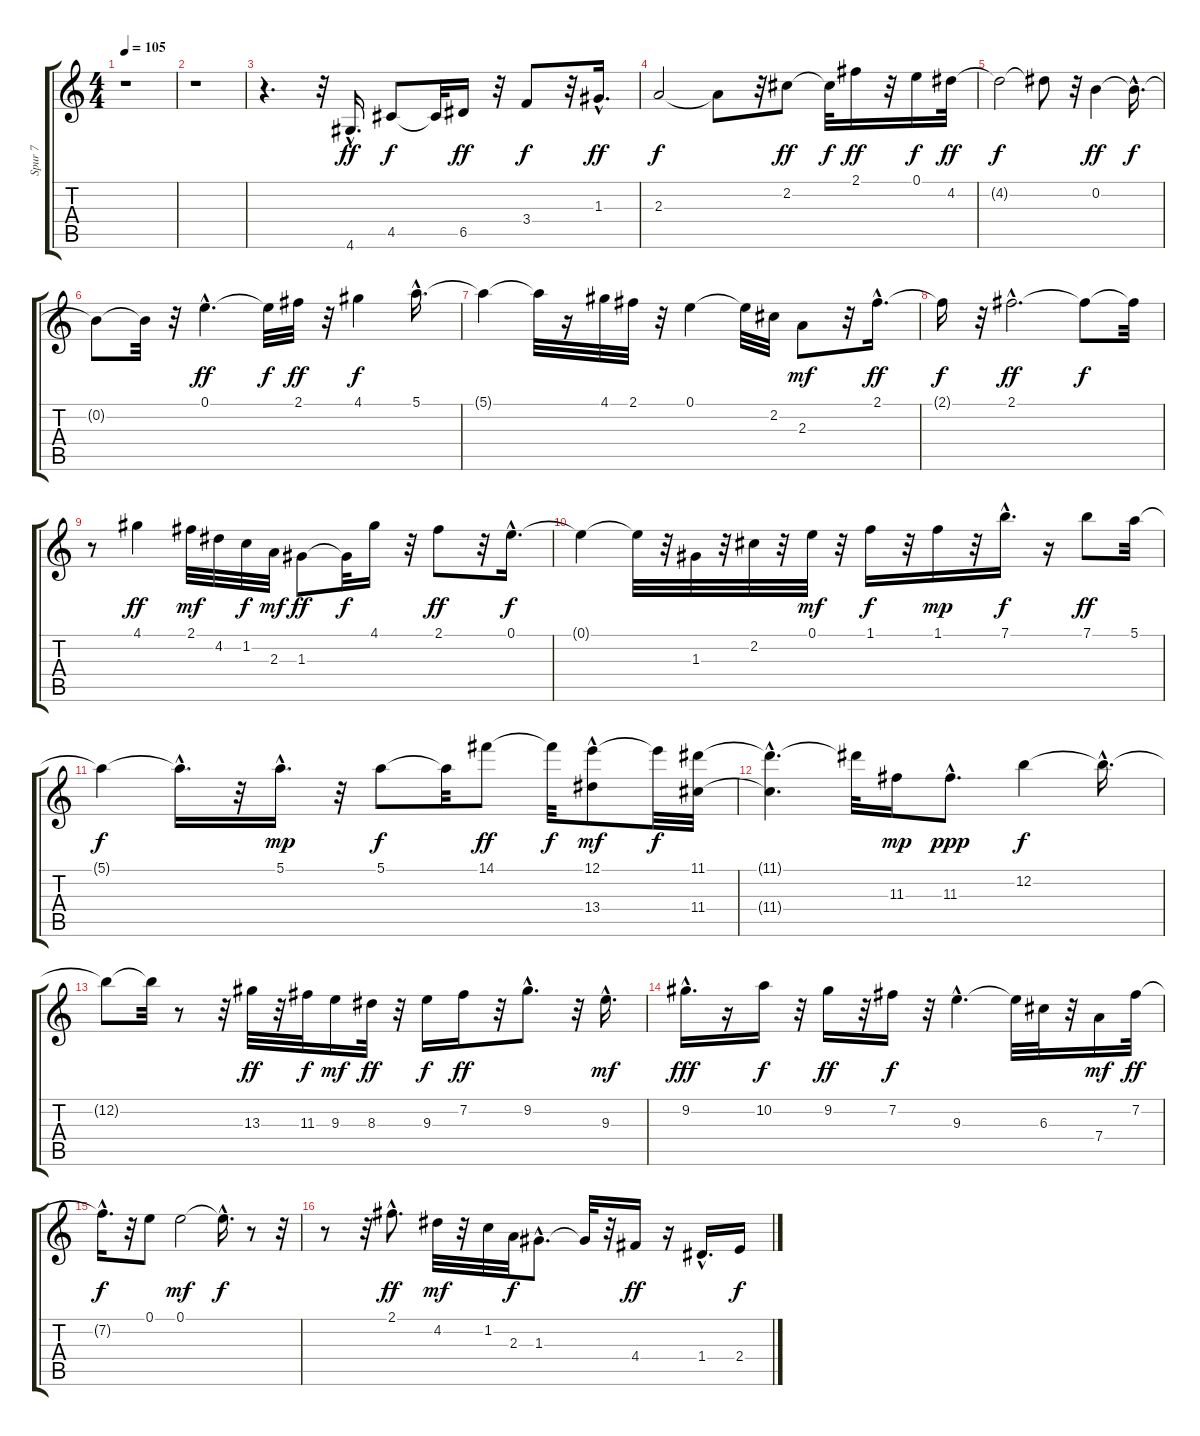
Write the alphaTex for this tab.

\track ("Spur 7" "Spur 7") {instrument acousticguitarsteel}
\staff {score tabs}
\tuning (E4 B3 G3 D3 A2 E2) {hide}
\ts (4 4)
\tempo 105
\clef g2
\ks c
r.1{dy ff} |
r.1 |
r.4{d} r.32 4.6{hac}.16{d} 4.5.8{dy f} 4.5{t}.32 6.5.16{dy ff} r.32 3.4.8{dy f} r.32 1.3{hac}.16{d dy ff} |
2.3.2{dy f} 2.3{t}.8 r.32 2.2.8{dy ff} 2.2{t}.32{dy f} 2.1.16{dy ff} r.32 0.1.16{dy f} 4.2.32{dy ff} |
4.2{t}.2{dy f} 4.2{t}.8 r.32 0.2.4{dy ff} 0.2{hac t}.16{d dy f} |
0.2{t}.8 0.2{t}.32 r.32 0.1{hac}.4{d dy ff} 0.1{t}.32{dy f} 2.1.32{dy ff} r.32 4.1.4{dy f} 5.1{hac}.16{d} |
5.1{t}.4 5.1{t}.32 r.16 4.1.32 2.1.32 r.32 0.1.4 0.1{t}.32 2.2.32 2.3.8{dy mf} r.32 2.1{hac}.16{d dy ff} |
2.1{t}.16{dy f} r.32 2.1{hac}.2{d dy ff} 2.1{t}.8{dy f} 2.1{t}.32 |
r.8 4.1.4{dy ff} 2.1.32{dy mf} 4.2.32 1.2.32{dy f} 2.3.32{dy mf} 1.3.8{dy ff} 1.3{t}.32{dy f} 4.1.16 r.32 2.1.8{dy ff} r.32 0.1{hac}.16{d dy f} |
0.1{t}.4 0.1{t}.32 r.32 1.3.32 r.32 2.2.32 r.32 0.1.32{dy mf} r.32 1.1.16{dy f} r.32 1.1.16{dy mp} r.32 7.1{hac}.16{d dy f} r.16 7.1.8{dy ff} 5.1.32 |
5.1{t}.4{dy f} 5.1{hac t}.16{d} r.32 5.1{hac}.16{d dy mp} r.32 5.1.8{dy f} 5.1{t}.32 14.1.8{dy ff} 14.1{t}.32{dy f} (12.1 13.4{hac}).8{dy mf} 12.1{t}.32{dy f} (11.1 11.4).32 |
(11.1{hac t} 11.4{t}).4{d} 11.1{t}.32 11.3.16{dy mp} 11.3{hac}.8{d dy ppp} 12.2.4{dy f} 12.2{hac t}.16{d} |
12.2{t}.8 12.2{t}.32 r.8 r.32 13.3.32{dy ff} r.32 11.3.32{dy f} 9.3.16{dy mf} 8.3.32{dy ff} r.32 9.3.16{dy f} 7.2.16{dy ff} r.32 9.2{hac}.8{d} r.32 9.3{hac}.16{d dy mf} |
9.2{hac}.16{d dy fff} r.16 10.2.16{dy f} r.32 9.2.16{dy ff} r.32 7.2.16{dy f} r.32 9.3{hac}.4{d} 9.3{t}.32 6.3.32 r.32 7.4.16{dy mf} 7.2.32{dy ff} |
7.2{hac t}.16{d dy f} r.32 0.1.8 0.1.2{dy mf} 0.1{hac t}.16{d dy f} r.8 r.32 |
r.8 r.32 2.1{hac}.8{d dy ff} 4.2.32{dy mf} r.32 1.2.32 2.3.32{dy f} 1.3{hac}.8{d} 1.3{t}.32 r.32 4.4.16{dy ff} r.16 1.4{hac}.16{d} 2.4.16{dy f}
